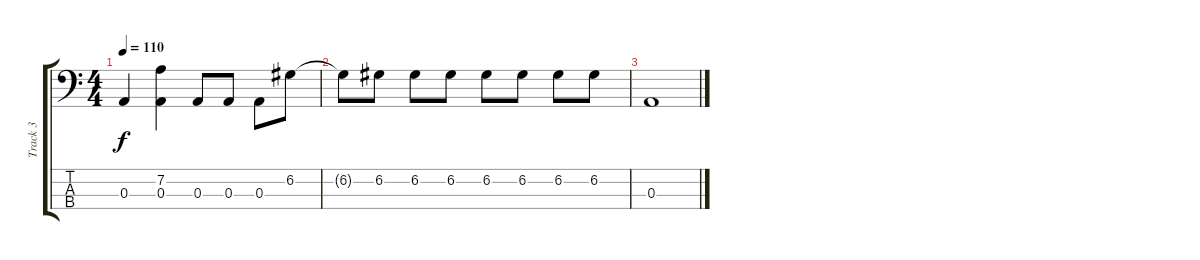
\track ("Track 3" "Track 3") {instrument electricbassfinger}
\staff {score tabs}
\tuning (G2 D2 A1 E1) {hide}
\ts (4 4)
\tempo 110
\clef f4
\ks c
0.3.4{dy f} (7.2 0.3).4 0.3.8 0.3.8 0.3.8 6.2.8 |
6.2{t}.8 6.2.8 6.2.8 6.2.8 6.2.8 6.2.8 6.2.8 6.2.8 |
0.3.1
